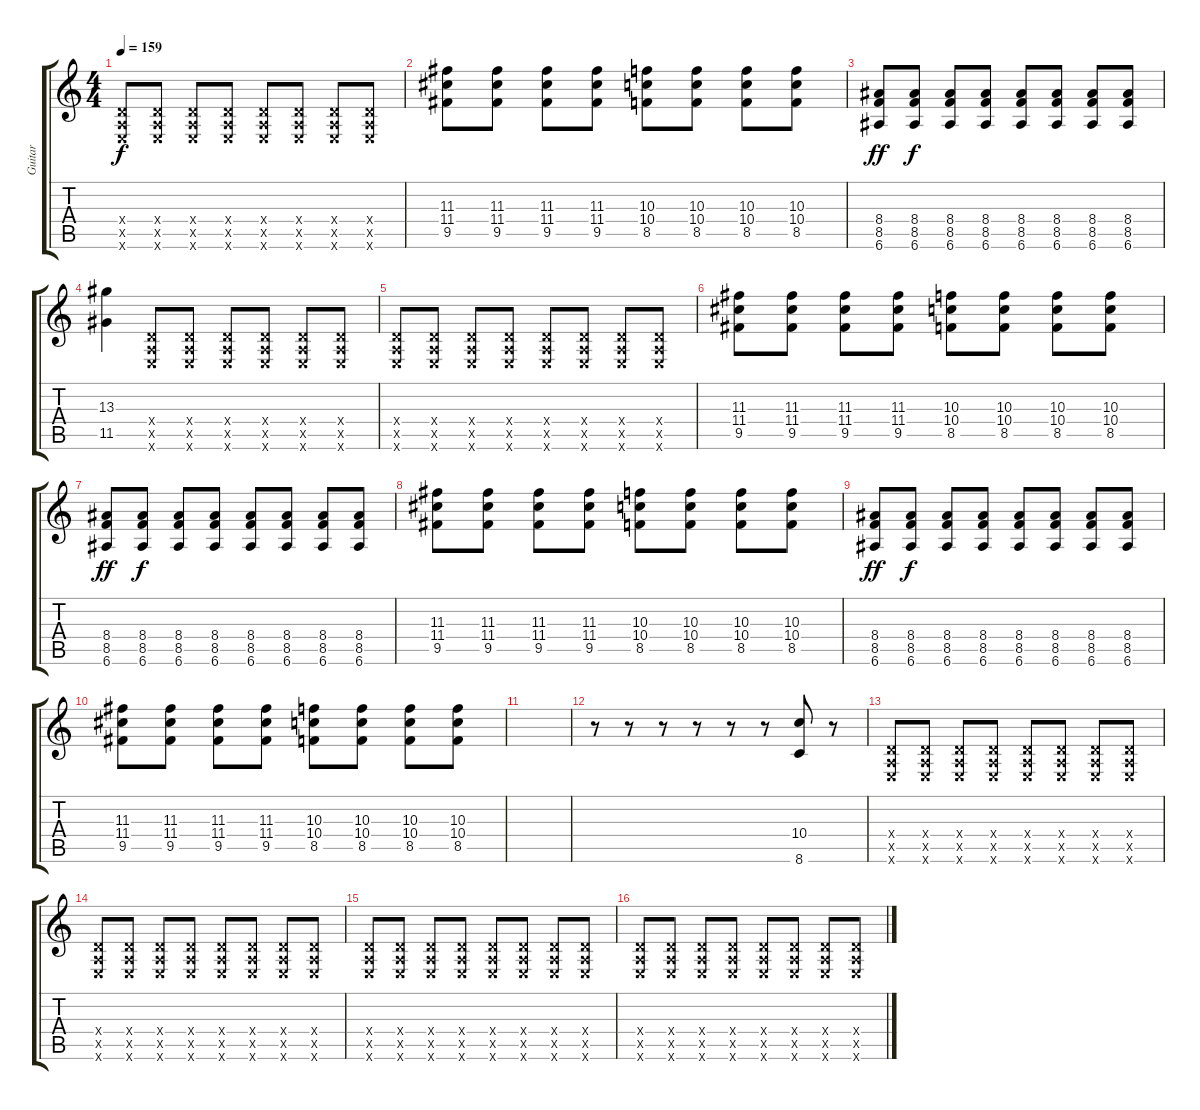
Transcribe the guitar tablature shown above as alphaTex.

\track ("Guitar" "Guitar") {instrument distortionguitar}
\staff {score tabs}
\tuning (E4 B3 G3 D3 A2 E2) {hide}
\ts (4 4)
\tempo 159
\clef g2
\ks c
(0.4{x} 0.5{x} 0.6{x}).8{dy f} (0.4{x} 0.5{x} 0.6{x}).8 (0.4{x} 0.5{x} 0.6{x}).8 (0.4{x} 0.5{x} 0.6{x}).8 (0.4{x} 0.5{x} 0.6{x}).8 (0.4{x} 0.5{x} 0.6{x}).8 (0.4{x} 0.5{x} 0.6{x}).8 (0.4{x} 0.5{x} 0.6{x}).8 |
(11.3 11.4 9.5).8 (11.3 11.4 9.5).8 (11.3 11.4 9.5).8 (11.3 11.4 9.5).8 (10.3 10.4 8.5).8 (10.3 10.4 8.5).8 (10.3 10.4 8.5).8 (10.3 10.4 8.5).8 |
(8.4 8.5 6.6).8{dy ff} (8.4 8.5 6.6).8{dy f} (8.4 8.5 6.6).8 (8.4 8.5 6.6).8 (8.4 8.5 6.6).8 (8.4 8.5 6.6).8 (8.4 8.5 6.6).8 (8.4 8.5 6.6).8 |
(13.3 11.5).4 (0.4{x} 0.5{x} 0.6{x}).8 (0.4{x} 0.5{x} 0.6{x}).8 (0.4{x} 0.5{x} 0.6{x}).8 (0.4{x} 0.5{x} 0.6{x}).8 (0.4{x} 0.5{x} 0.6{x}).8 (0.4{x} 0.5{x} 0.6{x}).8 |
(0.4{x} 0.5{x} 0.6{x}).8 (0.4{x} 0.5{x} 0.6{x}).8 (0.4{x} 0.5{x} 0.6{x}).8 (0.4{x} 0.5{x} 0.6{x}).8 (0.4{x} 0.5{x} 0.6{x}).8 (0.4{x} 0.5{x} 0.6{x}).8 (0.4{x} 0.5{x} 0.6{x}).8 (0.4{x} 0.5{x} 0.6{x}).8 |
(11.3 11.4 9.5).8 (11.3 11.4 9.5).8 (11.3 11.4 9.5).8 (11.3 11.4 9.5).8 (10.3 10.4 8.5).8 (10.3 10.4 8.5).8 (10.3 10.4 8.5).8 (10.3 10.4 8.5).8 |
(8.4 8.5 6.6).8{dy ff} (8.4 8.5 6.6).8{dy f} (8.4 8.5 6.6).8 (8.4 8.5 6.6).8 (8.4 8.5 6.6).8 (8.4 8.5 6.6).8 (8.4 8.5 6.6).8 (8.4 8.5 6.6).8 |
(11.3 11.4 9.5).8 (11.3 11.4 9.5).8 (11.3 11.4 9.5).8 (11.3 11.4 9.5).8 (10.3 10.4 8.5).8 (10.3 10.4 8.5).8 (10.3 10.4 8.5).8 (10.3 10.4 8.5).8 |
(8.4 8.5 6.6).8{dy ff} (8.4 8.5 6.6).8{dy f} (8.4 8.5 6.6).8 (8.4 8.5 6.6).8 (8.4 8.5 6.6).8 (8.4 8.5 6.6).8 (8.4 8.5 6.6).8 (8.4 8.5 6.6).8 |
(11.3 11.4 9.5).8 (11.3 11.4 9.5).8 (11.3 11.4 9.5).8 (11.3 11.4 9.5).8 (10.3 10.4 8.5).8 (10.3 10.4 8.5).8 (10.3 10.4 8.5).8 (10.3 10.4 8.5).8 |
|
r.8 r.8 r.8 r.8 r.8 r.8 (10.4 8.6).8 r.8 |
(0.4{x} 0.5{x} 0.6{x}).8{volume 16} (0.4{x} 0.5{x} 0.6{x}).8 (0.4{x} 0.5{x} 0.6{x}).8 (0.4{x} 0.5{x} 0.6{x}).8 (0.4{x} 0.5{x} 0.6{x}).8 (0.4{x} 0.5{x} 0.6{x}).8 (0.4{x} 0.5{x} 0.6{x}).8 (0.4{x} 0.5{x} 0.6{x}).8 |
(0.4{x} 0.5{x} 0.6{x}).8 (0.4{x} 0.5{x} 0.6{x}).8 (0.4{x} 0.5{x} 0.6{x}).8 (0.4{x} 0.5{x} 0.6{x}).8 (0.4{x} 0.5{x} 0.6{x}).8 (0.4{x} 0.5{x} 0.6{x}).8 (0.4{x} 0.5{x} 0.6{x}).8 (0.4{x} 0.5{x} 0.6{x}).8 |
(0.4{x} 0.5{x} 0.6{x}).8 (0.4{x} 0.5{x} 0.6{x}).8 (0.4{x} 0.5{x} 0.6{x}).8 (0.4{x} 0.5{x} 0.6{x}).8 (0.4{x} 0.5{x} 0.6{x}).8 (0.4{x} 0.5{x} 0.6{x}).8 (0.4{x} 0.5{x} 0.6{x}).8 (0.4{x} 0.5{x} 0.6{x}).8 |
(0.4{x} 0.5{x} 0.6{x}).8 (0.4{x} 0.5{x} 0.6{x}).8 (0.4{x} 0.5{x} 0.6{x}).8 (0.4{x} 0.5{x} 0.6{x}).8 (0.4{x} 0.5{x} 0.6{x}).8 (0.4{x} 0.5{x} 0.6{x}).8 (0.4{x} 0.5{x} 0.6{x}).8 (0.4{x} 0.5{x} 0.6{x}).8
